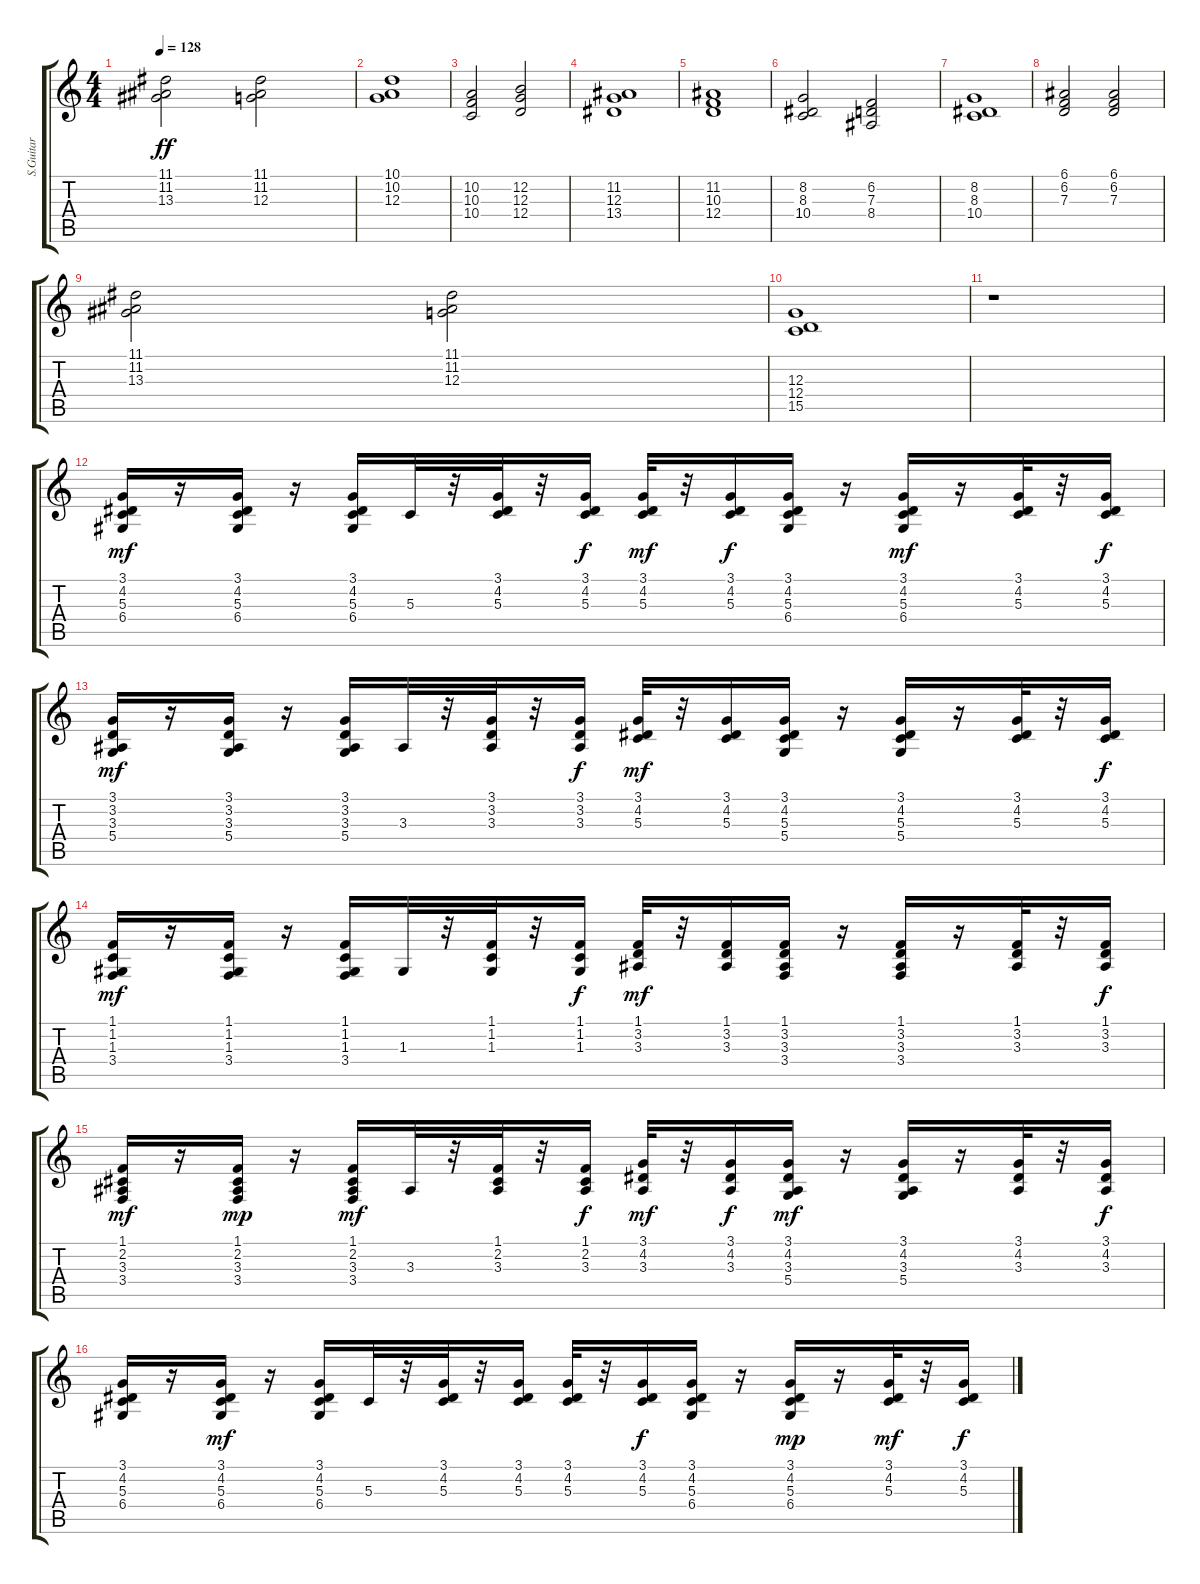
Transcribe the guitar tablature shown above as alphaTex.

\track ("S.Guitar" "S.Guitar") {instrument pad1newage}
\staff {score tabs}
\tuning (E4 B3 G3 D3 A2 E2) {hide}
\ts (4 4)
\tempo 128
\clef g2
\ks c
(11.1 11.2 13.3).2{dy ff} (11.1 11.2 12.3).2 |
(10.1 10.2 12.3).1 |
(10.2 10.3 10.4).2 (12.2 12.3 12.4).2 |
(11.2 12.3 13.4).1 |
(11.2 10.3 12.4).1 |
(8.2 8.3 10.4).2 (6.2 7.3 8.4).2 |
(8.2 8.3 10.4).1 |
(6.1 6.2 7.3).2 (6.1 6.2 7.3).2 |
(11.1 11.2 13.3).2 (11.1 11.2 12.3).2 |
(12.3 12.4 15.5).1 |
r.1 |
(3.1 4.2 5.3 6.4).16{dy mf} r.16 (3.1 4.2 5.3 6.4).16 r.16 (3.1 4.2 5.3 6.4).16 5.3.32 r.32 (3.1 4.2 5.3).32 r.32 (3.1 4.2 5.3).16{dy f} (3.1 4.2 5.3).32{dy mf} r.32 (3.1 4.2 5.3).16{dy f} (3.1 4.2 5.3 6.4).16 r.16 (3.1 4.2 5.3 6.4).16{dy mf} r.16 (3.1 4.2 5.3).32 r.32 (3.1 4.2 5.3).16{dy f} |
(3.1 3.2 3.3 5.4).16{dy mf} r.16 (3.1 3.2 3.3 5.4).16 r.16 (3.1 3.2 3.3 5.4).16 3.3.32 r.32 (3.1 3.2 3.3).32 r.32 (3.1 3.2 3.3).16{dy f} (3.1 4.2 5.3).32{dy mf} r.32 (3.1 4.2 5.3).16 (3.1 4.2 5.3 5.4).16 r.16 (3.1 4.2 5.3 5.4).16 r.16 (3.1 4.2 5.3).32 r.32 (3.1 4.2 5.3).16{dy f} |
(1.1 1.2 1.3 3.4).16{dy mf} r.16 (1.1 1.2 1.3 3.4).16 r.16 (1.1 1.2 1.3 3.4).16 1.3.32 r.32 (1.1 1.2 1.3).32 r.32 (1.1 1.2 1.3).16{dy f} (1.1 3.2 3.3).32{dy mf} r.32 (1.1 3.2 3.3).16 (1.1 3.2 3.3 3.4).16 r.16 (1.1 3.2 3.3 3.4).16 r.16 (1.1 3.2 3.3).32 r.32 (1.1 3.2 3.3).16{dy f} |
(1.1 2.2 3.3 3.4).16{dy mf} r.16 (1.1 2.2 3.3 3.4).16{dy mp} r.16 (1.1 2.2 3.3 3.4).16{dy mf} 3.3.32 r.32 (1.1 2.2 3.3).32 r.32 (1.1 2.2 3.3).16{dy f} (3.1 4.2 3.3).32{dy mf} r.32 (3.1 4.2 3.3).16{dy f} (3.1 4.2 3.3 5.4).16{dy mf} r.16 (3.1 4.2 3.3 5.4).16 r.16 (3.1 4.2 3.3).32 r.32 (3.1 4.2 3.3).16{dy f} |
(3.1 4.2 5.3 6.4).16 r.16 (3.1 4.2 5.3 6.4).16{dy mf} r.16 (3.1 4.2 5.3 6.4).16 5.3.32 r.32 (3.1 4.2 5.3).32 r.32 (3.1 4.2 5.3).16 (3.1 4.2 5.3).32 r.32 (3.1 4.2 5.3).16{dy f} (3.1 4.2 5.3 6.4).16 r.16 (3.1 4.2 5.3 6.4).16{dy mp} r.16 (3.1 4.2 5.3).32{dy mf} r.32 (3.1 4.2 5.3).16{dy f}
